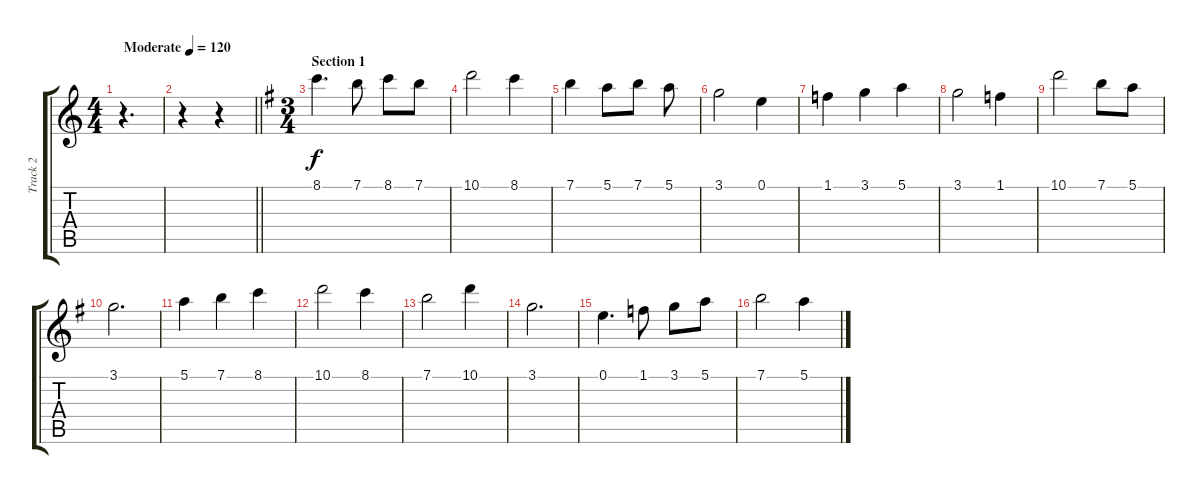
\track ("Track 2" "Track 2") {instrument acousticguitarsteel}
\staff {score tabs}
\tuning (E4 B3 G3 D3 A2 E2) {hide}
\ts (4 4)
\tempo (120 "Moderate")
\clef g2
\ks c
r.4{d dy f instrument acousticguitarsteel} |
\barLineRight lightlight
r.4 r.4 |
\ts (3 4)
\section ("" "Section 1")
\ks g
8.1.4{d} 7.1.8 8.1.8 7.1.8 |
10.1.2 8.1.4 |
7.1.4 5.1.8 7.1.8 5.1.8 |
3.1.2 0.1.4 |
1.1.4 3.1.4 5.1.4 |
3.1.2 1.1.4 |
10.1.2 7.1.8 5.1.8 |
3.1.2{d} |
5.1.4 7.1.4 8.1.4 |
10.1.2 8.1.4 |
7.1.2 10.1.4 |
3.1.2{d} |
0.1.4{d} 1.1.8 3.1.8 5.1.8 |
7.1.2 5.1.4
